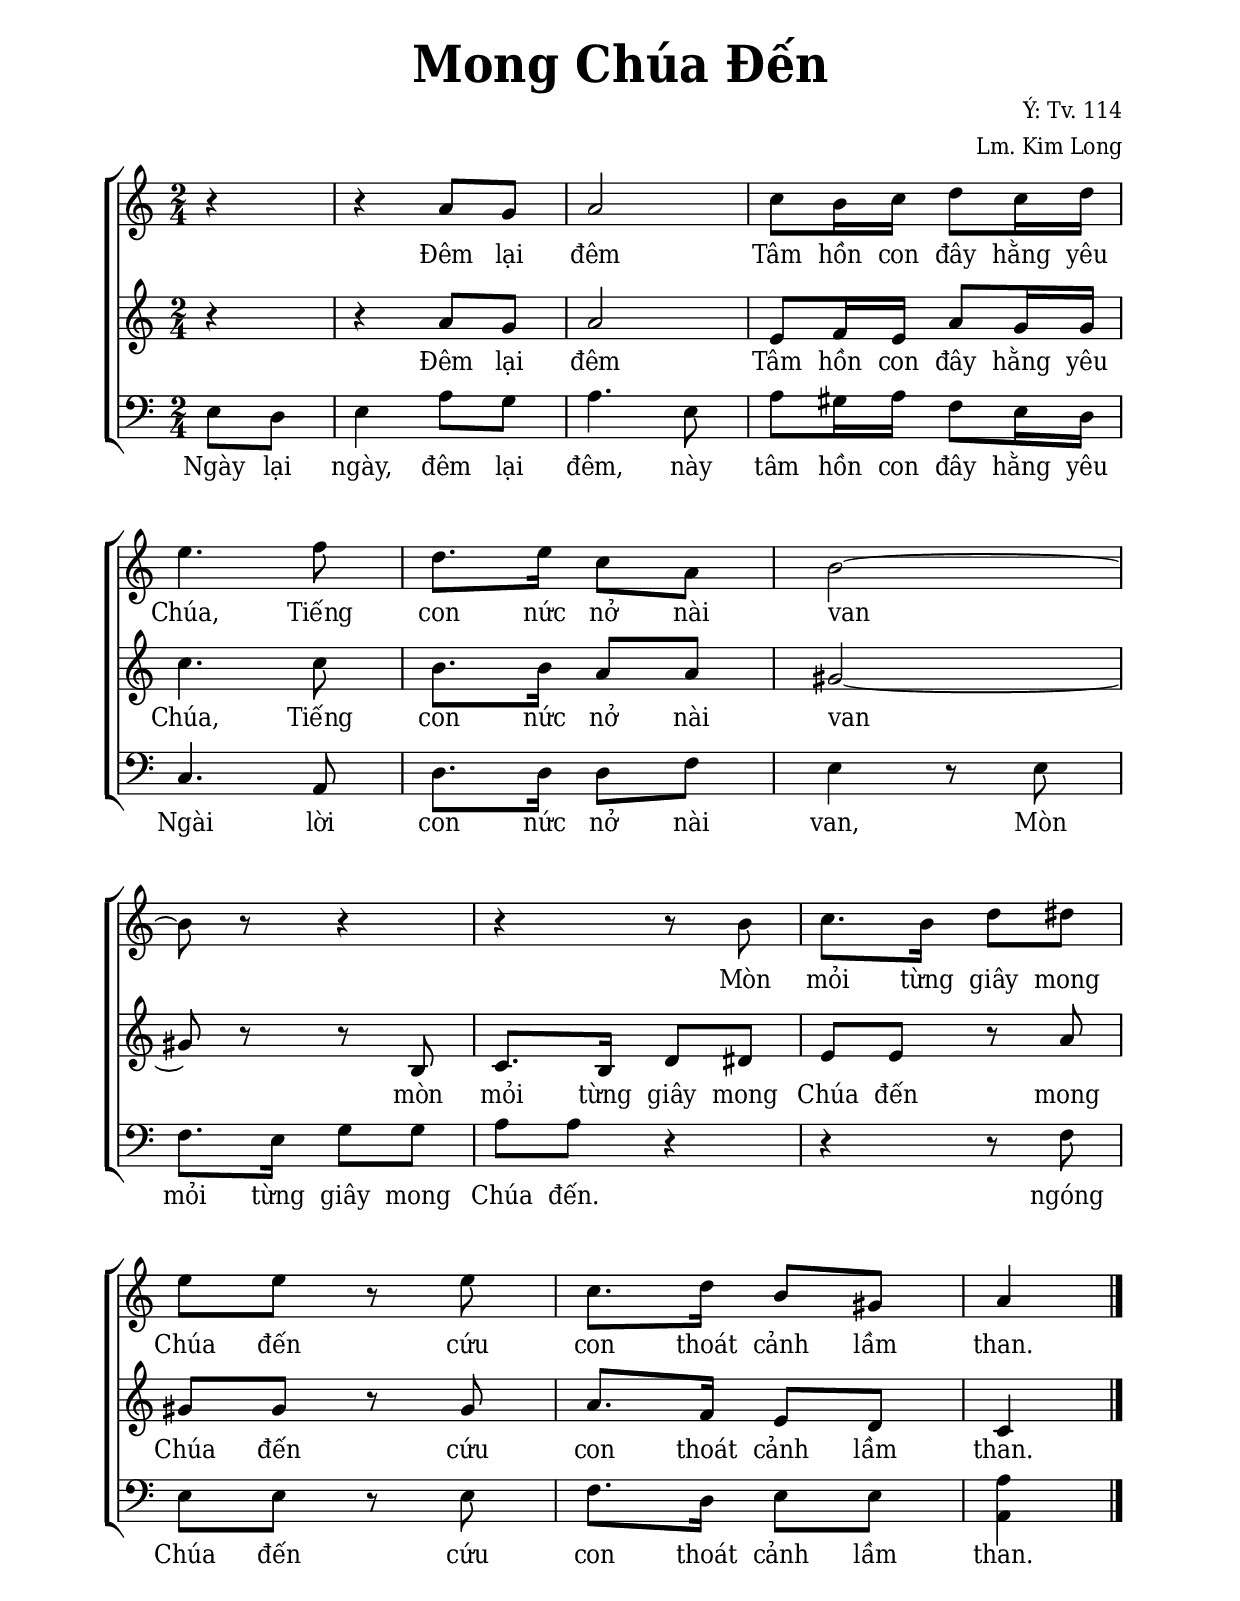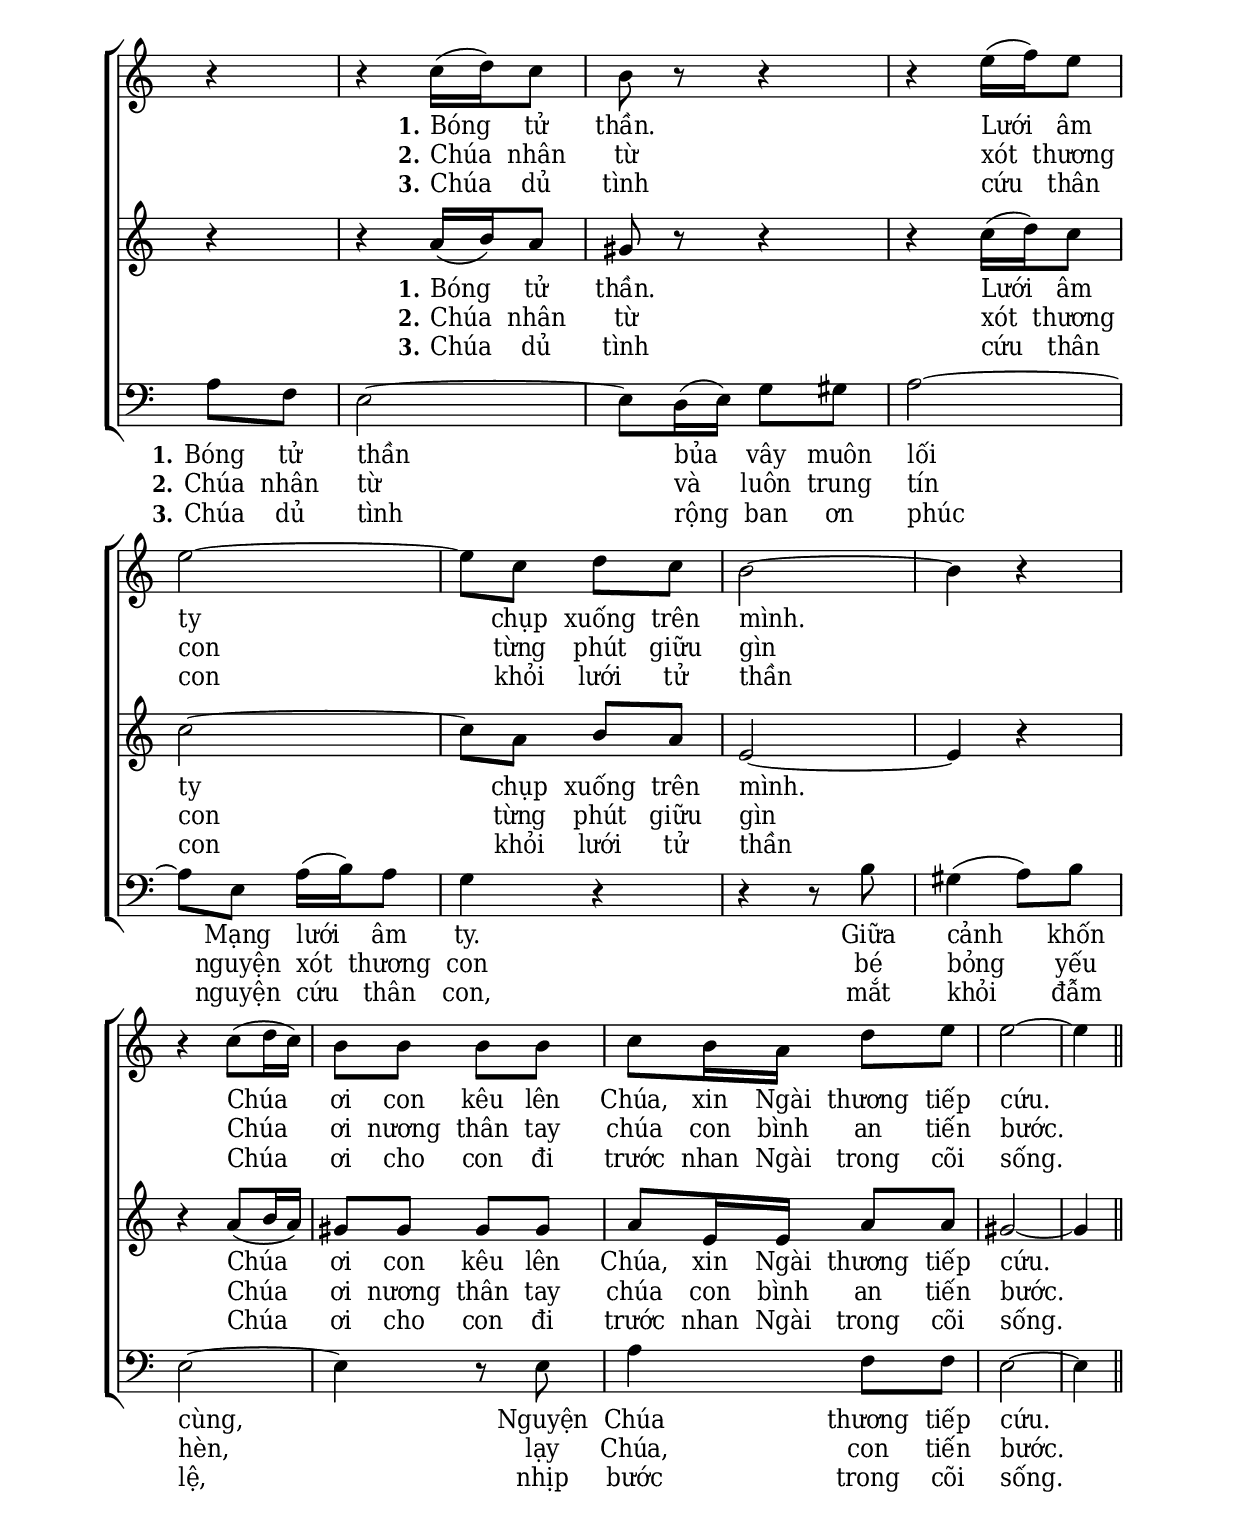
% Cài đặt chung
\version "2.22.1"
\include "english.ly"

\header {
  title = \markup { \fontsize #3 "Mong Chúa Đến" }
  composer = "Ý: Tv. 114"
  arranger = "Lm. Kim Long"
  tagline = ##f
}

% Nhạc
nhacDiepKhucSop = \relative c'' {
  \partial 4 r4 |
  r a8 g |
  a2 |
  c8 b16 c d8 c16 d |
  e4. f8 |
  d8. e16 c8 a |
  b2 ~ |
  b8 r r4 |
  r r8 b |
  c8. b16 %{ \once \stemUp %} d8
  %_\markup { \tiny \rest #"8" }
  ds |
  e e r e |
  c8. d16 b8 gs |
  a4 \bar "|."
}

nhacDiepKhucAlto = \relative c'' {
  r4
  r a8 g |
  a2 |
  e8 f16 e a8 g16 g |
  c4. c8 |
  b8. b16 a8 a |
  gs2 ~ |
  gs8 r r b, |
  c8. b16 d8 ds |
  e e r a |
  gs gs r gs |
  a8. f16 e8 d |
  c4
}

nhacDiepKhucBas = \relative c {
  e8 d |
  e4 a8 g |
  a4. e8 |
  a gs16 a f8 e16 d |
  c4. a8 |
  d8. d16 d8 f |
  e4 r8 e |
  f8. e16 g8 g |
  a a r4 |
  r r8 f |
  e e r e |
  f8. d16 e8 e |
  <a a,>4
}

nhacPhienKhucSop = \relative c'' {
  \partial 4 r4 |
  r c16 (d) c8 |
  b r r4 |
  r e16 (f) e8 |
  e2 ~ |
  e8 c d c |
  b2 ~ |
  b4 r |
  r c8 (d16 c) |
  b8 b b b |
  c b16 a d8 e |
  e2 ~ |
  e4 \bar "||"
}

nhacPhienKhucAlto = \relative c'' {
  r4
  r a16 (b) a8 |
  gs r r4 |
  r c16 (d) c8 |
  c2 ~ |
  c8 a b a |
  e2 ~ |
  e4 r |
  r a8 (b16 a) |
  gs8 gs gs gs |
  a e16 e a8 a |
  gs2 ~ |
  gs4
}

nhacPhienKhucBas = \relative c' {
  a8 f |
  e2 ~ |
  e8 d16 (e) g8 gs |
  a2 ~ |
  a8 e a16 (b) a8 |
  g4 r |
  r r8 b |
  gs4 (a8) b |
  e,2 ~ |
  e4 r8 e |
  a4 f8 f |
  e2 ~ |
  e4
}

% Lời
loiDiepKhucSop = \lyricmode {
  Đêm lại đêm
  Tâm hồn con đây hằng yêu Chúa,
  Tiếng con nức nở nài van
  Mòn mỏi từng giây mong Chúa đến
  cứu con thoát cảnh lầm than.
}

loiDiepKhucAlto = \lyricmode {
  Đêm lại đêm
  Tâm hồn con đây hằng yêu Chúa,
  Tiếng con nức nở nài van
  mòn mỏi từng giây mong Chúa đến mong Chúa đến
  cứu con thoát cảnh lầm than.
}

loiDiepKhucBas = \lyricmode {
  Ngày lại ngày, đêm lại đêm,
  này tâm hồn con đây hằng yêu Ngài
  lời con nức nở nài van,
  Mòn mỏi từng giây mong Chúa đến.
  ngóng Chúa đến cứu con thoát cảnh lầm than.
}

loiPhienKhucSopMot = \lyricmode {
  \set stanza = "1."
  Bóng tử thần. Lưới âm ty chụp xuống trên mình.
  Chúa ơi con kêu lên Chúa, xin Ngài thương tiếp cứu.
}

loiPhienKhucSopHai = \lyricmode {
  \set stanza = "2."
  Chúa nhân từ xót thương con
  từng phút giữu gìn
  Chúa ơi nương thân tay chúa con bình an tiến bước.
}

loiPhienKhucSopBa = \lyricmode {
  \set stanza = "3."
  Chúa dủ tình cứu thân con khỏi lưới tử thần
  Chúa ơi cho con đi trước nhan Ngài trong cõi sống.
}

loiPhienKhucBasMot = \lyricmode {
  \set stanza = "1."
  Bóng tử thần bủa vây muôn lối
  Mạng lưới âm ty.
  Giữa cảnh khốn cùng,
  Nguyện Chúa thương tiếp cứu.
}

loiPhienKhucBasHai = \lyricmode {
  \set stanza = "2."
  Chúa nhân từ và luôn trung tín
  nguyện xót thương con
  bé bỏng yếu hèn,
  lạy Chúa, con tiến bước.
}

loiPhienKhucBasBa = \lyricmode {
  \set stanza = "3."
  Chúa dủ tình rộng ban ơn phúc
  nguyện cứu thân con,
  mắt khỏi đẫm lệ,
  nhịp bước trong cõi sống.
}

% Dàn trang
\paper {
  #(set-paper-size "a4")
  top-margin = 15\mm
  bottom-margin = 20\mm
  left-margin = 20\mm
  right-margin = 20\mm
  indent = #0
  #(define fonts
    (make-pango-font-tree
      "Deja Vu Serif Condensed"
      "Deja Vu Serif Condensed"
      "Deja Vu Serif Condensed"
      (/ 20 20)))
  print-page-number = #f
  page-count = #2
}

TongNhip = {
  \key c \major \time 2/4
  \set Timing.beamExceptions = #'()
  \set Timing.baseMoment = #(ly:make-moment 1/4)
  \set Timing.beatStructure = #'(1 1)
}

% Đổi kích thước nốt cho bè phụ
notBePhu =
#(define-music-function (font-size music) (number? ly:music?)
   (for-some-music
     (lambda (m)
       (if (music-is-of-type? m 'rhythmic-event)
           (begin
             (set! (ly:music-property m 'tweaks)
                   (cons `(font-size . ,font-size)
                         (ly:music-property m 'tweaks)))
             #t)
           #f))
     music)
   music)

\score {
  \new ChoirStaff <<
    \new Staff <<
      \new Voice = "beSop" {
        \clef treble \TongNhip \nhacDiepKhucSop
      }
      \new Lyrics \lyricsto beSop \loiDiepKhucSop
    >>
    \new Staff <<
      \new Voice = "beAlto" {
        \clef treble \TongNhip \nhacDiepKhucAlto
      }
      \new Lyrics \lyricsto beAlto \loiDiepKhucAlto
    >>
    \new Staff <<
        \clef "bass"
        \new Voice = beBas {
          \TongNhip \nhacDiepKhucBas
        }
      \new Lyrics \lyricsto beBas \loiDiepKhucBas
    >>
  >>
  \layout {
    \override Lyrics.LyricSpace.minimum-distance = #1.5
    \override Score.BarNumber.break-visibility = ##(#f #f #f)
    \override Score.SpacingSpanner.uniform-stretching = ##t
  }
}

\score {
  \new ChoirStaff <<
    \new Staff <<
        \clef treble
        \new Voice = beSop {
          \TongNhip \nhacPhienKhucSop
        }
      \new Lyrics \lyricsto beSop \loiPhienKhucSopMot
      \new Lyrics \lyricsto beSop \loiPhienKhucSopHai
      \new Lyrics \lyricsto beSop \loiPhienKhucSopBa
    >>
    \new Staff <<
        \clef treble
        \new Voice = beAlto {
          \TongNhip \nhacPhienKhucAlto
        }
      \new Lyrics \lyricsto beAlto \loiPhienKhucSopMot
      \new Lyrics \lyricsto beAlto \loiPhienKhucSopHai
      \new Lyrics \lyricsto beAlto \loiPhienKhucSopBa
    >>
    \new Staff <<
        \clef "bass"
        \new Voice = beBas {
          \TongNhip \nhacPhienKhucBas
        }
      \new Lyrics \lyricsto beBas \loiPhienKhucBasMot
      \new Lyrics \lyricsto beBas \loiPhienKhucBasHai
      \new Lyrics \lyricsto beBas \loiPhienKhucBasBa
    >>
  >>
  \layout {
    \override Staff.TimeSignature.transparent = ##t
    \override Lyrics.LyricSpace.minimum-distance = #1.5
    \override Score.BarNumber.break-visibility = ##(#f #f #f)
    \override Score.SpacingSpanner.uniform-stretching = ##t
  }
}